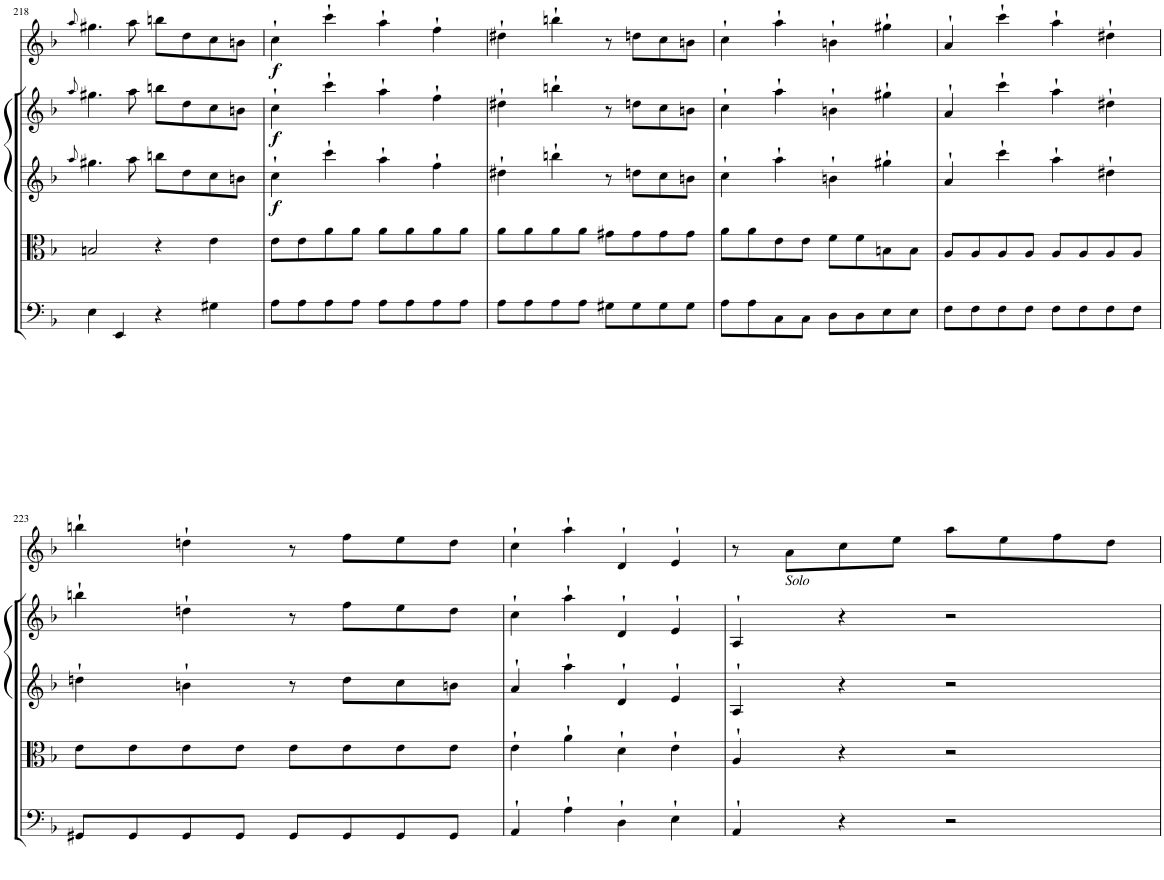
**kern	**kern	**kern	**dynam	**kern	**dynam	**kern	**dynam
*part5	*part4	*part3	*part3	*part2	*part2	*part1	*part1
*staff5	*staff4	*staff3	*staff3	*staff2	*staff2	*staff1	*staff1
*I"Basso	*I"Viola	*I"Violino 2	*	*I"Violino 1	*	*I"Traverso	*
*	*I'Vla	*I'Vln	*	*I'Vln	*	*	*
!!LO:PB:g=z
*clefF4	*clefC3	*clefG2	*	*clefG2	*	*clefG2	*
*k[b-]	*k[b-]	*k[b-]	*	*k[b-]	*	*k[b-]	*
*M2/2	*M2/2	*M2/2	*	*M2/2	*	*M2/2	*
*met(c|)	*met(c|)	*met(c|)	*	*met(c|)	*	*met(c|)	*
=218	=218	=218	=218	=218	=218	=218	=218
.	.	8qaa/	.	8qaa/	.	8qaa/	.
4E\	2Bn/	4.gg#X\	.	4.gg#X\	.	4.gg#X\	.
4EE/	.	.	.	.	.	.	.
.	.	8aa\	.	8aa\	.	8aa\	.
4r	4r	8bbn\L	.	8bbn\L	.	8bbn\L	.
.	.	8dd\	.	8dd\	.	8dd\	.
4G#X\	4e\	8cc\	.	8cc\	.	8cc\	.
.	.	8bn\J	.	8bn\J	.	8bn\J	.
=219	=219	=219	=219	=219	=219	=219	=219
!	!	!	!LO:DY:b	!	!LO:DY:b	!	!LO:DY:b
8A\L	8e\L	4cc`\	f	4cc`\	f	4cc`\	f
8A\	8e\	.	.	.	.	.	.
8A\	8a\	4ccc`\	.	4ccc`\	.	4ccc`\	.
8A\J	8a\J	.	.	.	.	.	.
8A\L	8a\L	4aa`\	.	4aa`\	.	4aa`\	.
8A\	8a\	.	.	.	.	.	.
8A\	8a\	4ff`\	.	4ff`\	.	4ff`\	.
8A\J	8a\J	.	.	.	.	.	.
=220	=220	=220	=220	=220	=220	=220	=220
8A\L	8a\L	4dd#X`\	.	4dd#X`\	.	4dd#X`\	.
8A\	8a\	.	.	.	.	.	.
8A\	8a\	4bbn`\	.	4bbn`\	.	4bbn`\	.
8A\J	8a\J	.	.	.	.	.	.
8G#X\L	8g#X\L	8r	.	8r	.	8r	.
8G#\	8g#\	8ddn\L	.	8ddn\L	.	8ddn\L	.
8G#\	8g#\	8cc\	.	8cc\	.	8cc\	.
8G#\J	8g#\J	8bn\J	.	8bn\J	.	8bn\J	.
=221	=221	=221	=221	=221	=221	=221	=221
8A\L	8a\L	4cc`\	.	4cc`\	.	4cc`\	.
8A\	8a\	.	.	.	.	.	.
8C\	8e\	4aa`\	.	4aa`\	.	4aa`\	.
8C\J	8e\J	.	.	.	.	.	.
8D\L	8f\L	4bn`\	.	4bn`\	.	4bn`\	.
8D\	8f\	.	.	.	.	.	.
8E\	8Bn\	4gg#X`\	.	4gg#X`\	.	4gg#X`\	.
8E\J	8B\J	.	.	.	.	.	.
=222	=222	=222	=222	=222	=222	=222	=222
8F\L	8A/L	4a`>/	.	4a`>/	.	4a`>/	.
8F\	8A/	.	.	.	.	.	.
8F\	8A/	4ccc`\	.	4ccc`\	.	4ccc`\	.
8F\J	8A/J	.	.	.	.	.	.
8F\L	8A/L	4aa`\	.	4aa`\	.	4aa`\	.
8F\	8A/	.	.	.	.	.	.
8F\	8A/	4dd#X`\	.	4dd#X`\	.	4dd#X`\	.
8F\J	8A/J	.	.	.	.	.	.
!!LO:LB:g=z
=223	=223	=223	=223	=223	=223	=223	=223
8GG#X/L	8e\L	4ddn`\	.	4bbn`\	.	4bbn`\	.
8GG#/	8e\	.	.	.	.	.	.
8GG#/	8e\	4bn`\	.	4ddn`\	.	4ddn`\	.
8GG#/J	8e\J	.	.	.	.	.	.
8GG#/L	8e\L	8r	.	8r	.	8r	.
8GG#/	8e\	8dd\L	.	8ff\L	.	8ff\L	.
8GG#/	8e\	8cc\	.	8ee\	.	8ee\	.
8GG#/J	8e\J	8bn\J	.	8dd\J	.	8dd\J	.
=224	=224	=224	=224	=224	=224	=224	=224
4AA`>/	4e`\	4a`>/	.	4cc`\	.	4cc`\	.
4A`\	4a`\	4aa`\	.	4aa`\	.	4aa`\	.
4D`\	4d`\	4d`>/	.	4d`>/	.	4d`>/	.
4E`\	4e`\	4e`>/	.	4e`>/	.	4e`>/	.
=225	=225	=225	=225	=225	=225	=225	=225
4AA`>/	4A`>/	4A`>/	.	4A`>/	.	8r	.
!	!	!	!	!	!	!LO:TX:b:i:t=Solo	!
.	.	.	.	.	.	8a\L	.
4r	4r	4r	.	4r	.	8cc\	.
.	.	.	.	.	.	8ee\J	.
2r	2r	2r	.	2r	.	8aa\L	.
.	.	.	.	.	.	8ee\	.
.	.	.	.	.	.	8ff\	.
.	.	.	.	.	.	8dd\J	.
=	=	=	=	=	=	=	=
*-	*-	*-	*-	*-	*-	*-	*-
